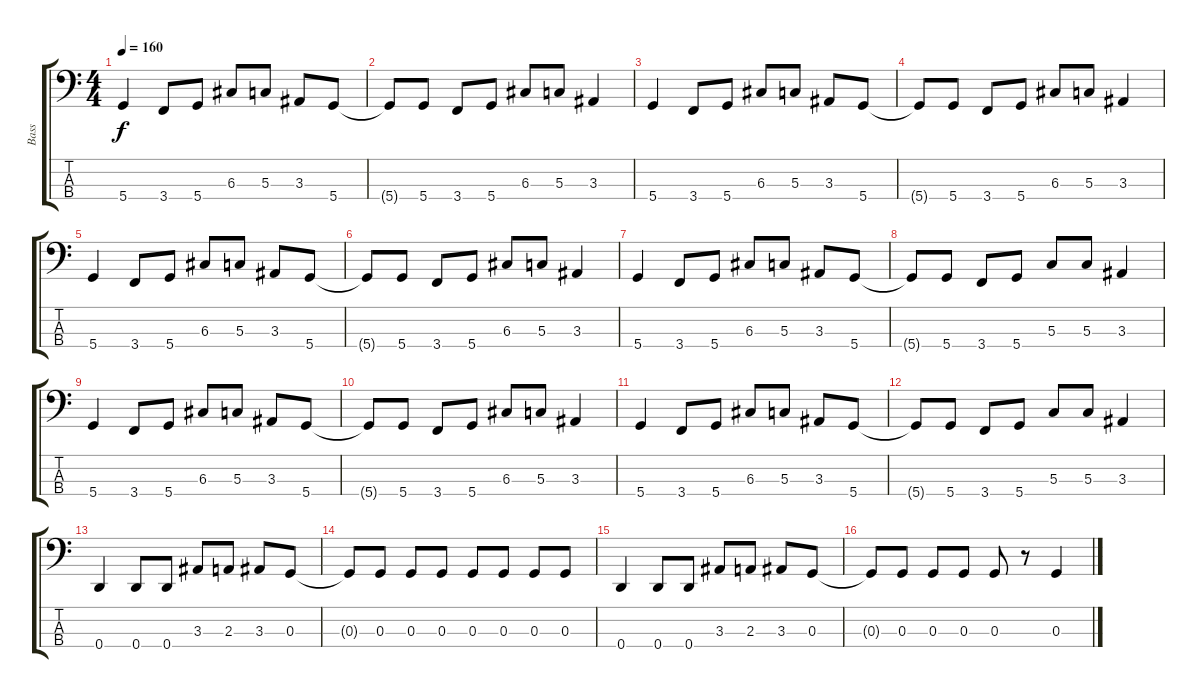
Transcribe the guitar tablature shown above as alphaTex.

\track ("Bass" "Bass") {instrument electricbasspick}
\staff {score tabs}
\tuning (F2 C2 G1 D1) {hide}
\ts (4 4)
\tempo 160
\clef f4
\ks c
5.4.4{dy f instrument electricbasspick} 3.4.8 5.4.8 6.3.8 5.3.8 3.3.8 5.4.8 |
5.4{t}.8 5.4.8 3.4.8 5.4.8 6.3.8 5.3.8 3.3.4 |
5.4.4 3.4.8 5.4.8 6.3.8 5.3.8 3.3.8 5.4.8 |
5.4{t}.8 5.4.8 3.4.8 5.4.8 6.3.8 5.3.8 3.3.4 |
5.4.4 3.4.8 5.4.8 6.3.8 5.3.8 3.3.8 5.4.8 |
5.4{t}.8 5.4.8 3.4.8 5.4.8 6.3.8 5.3.8 3.3.4 |
5.4.4 3.4.8 5.4.8 6.3.8 5.3.8 3.3.8 5.4.8 |
5.4{t}.8 5.4.8 3.4.8 5.4.8 5.3.8 5.3.8 3.3.4 |
5.4.4 3.4.8 5.4.8 6.3.8 5.3.8 3.3.8 5.4.8 |
5.4{t}.8 5.4.8 3.4.8 5.4.8 6.3.8 5.3.8 3.3.4 |
5.4.4 3.4.8 5.4.8 6.3.8 5.3.8 3.3.8 5.4.8 |
5.4{t}.8 5.4.8 3.4.8 5.4.8 5.3.8 5.3.8 3.3.4 |
0.4.4 0.4.8 0.4.8 3.3.8 2.3.8 3.3.8 0.3.8 |
0.3{t}.8 0.3.8 0.3.8 0.3.8 0.3.8 0.3.8 0.3.8 0.3.8 |
0.4.4 0.4.8 0.4.8 3.3.8 2.3.8 3.3.8 0.3.8 |
0.3{t}.8 0.3.8 0.3.8 0.3.8 0.3.8 r.8 0.3.4
